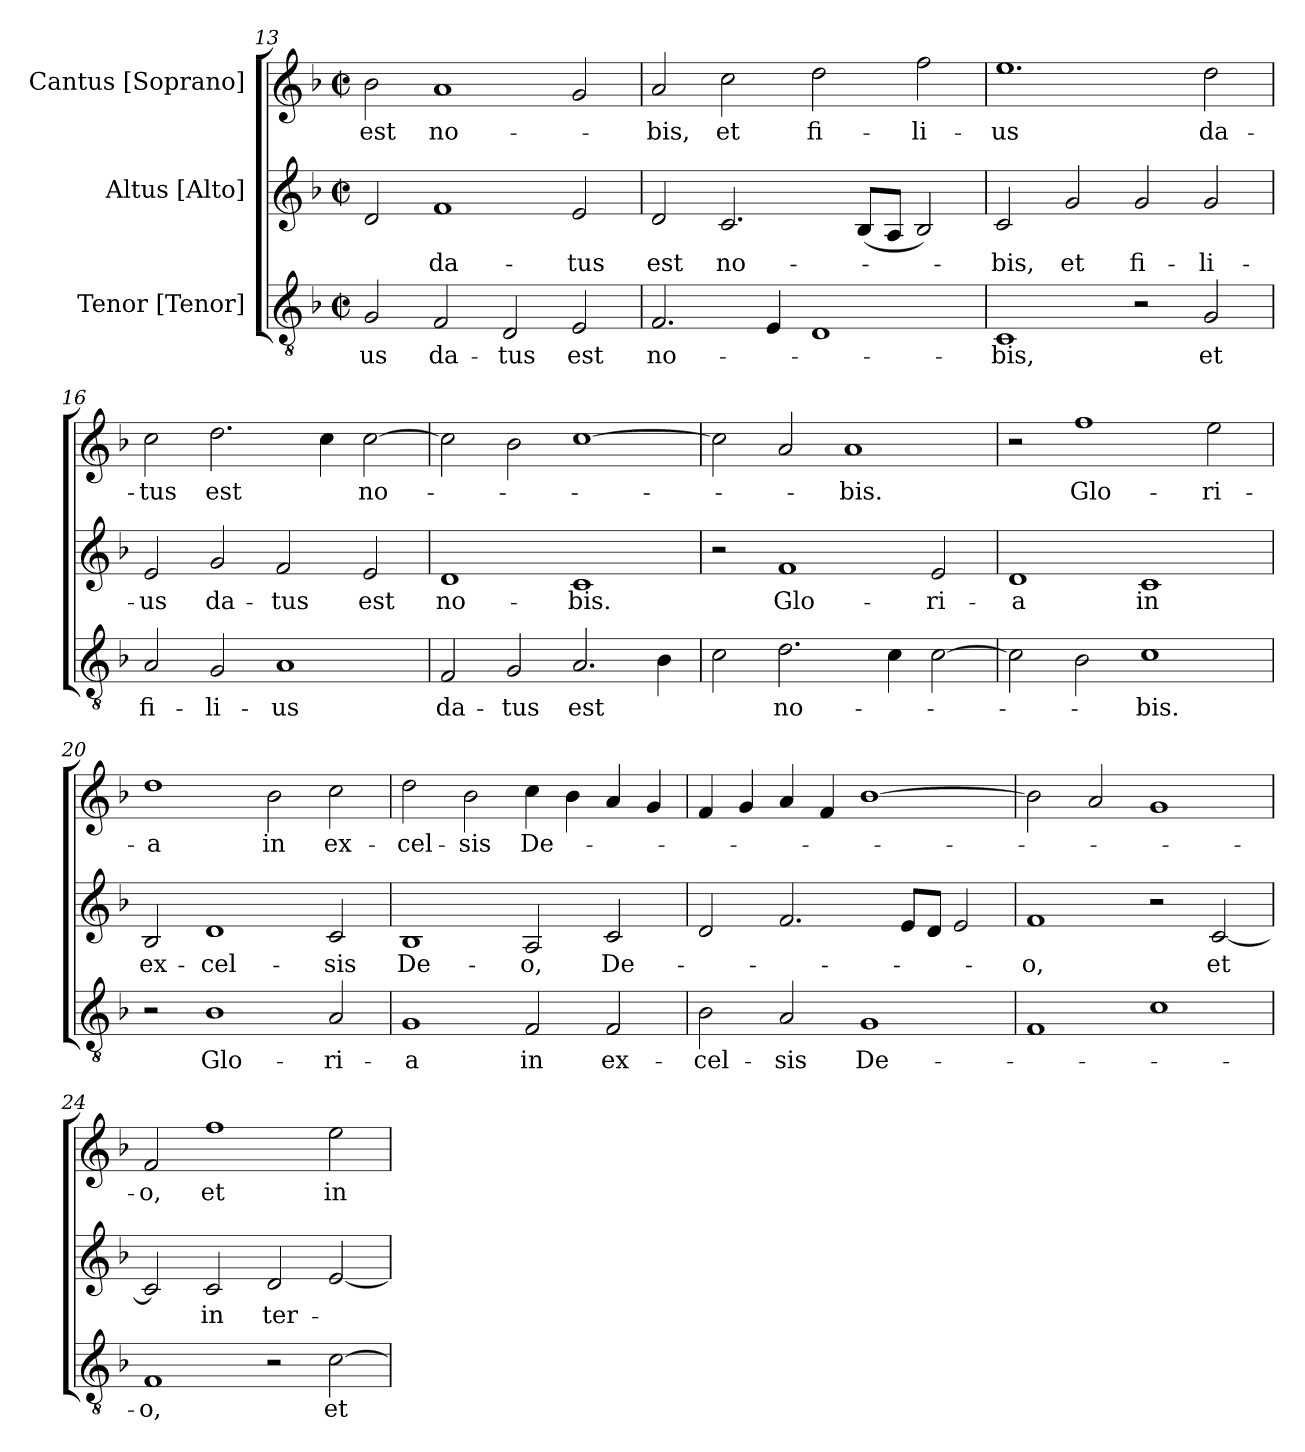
**kern	**text	**kern	**text	**kern	**text
*part3	*part3	*part2	*part2	*part1	*part1
*staff3	*staff3	*staff2	*staff2	*staff1	*staff1
*I"Tenor [Tenor]	*	*I"Altus [Alto]	*	*I"Cantus [Soprano]	*
*clefGv2	*	*clefG2	*	*clefG2	*
*k[b-]	*	*k[b-]	*	*k[b-]	*
*F:	*	*F:	*	*F:	*
*M2/2	*	*M2/2	*	*M2/2	*
*met(c|)	*	*met(c|)	*	*met(c|)	*
=13	=13	=13	=13	=13	=13
!	!LO:LY:b	!	!	!	!LO:LY:b
2G/	-us	2d/	.	2b-\	est
!	!LO:LY:b	!	!LO:LY:b	!	!LO:LY:b
2F/	da-	1f	da-	1a	no-
!	!LO:LY:b	!	!	!	!
2D/	-tus	.	.	.	.
!	!LO:LY:b	!	!LO:LY:b	!	!
2E/	est	2e/	-tus	2g/	.
=14	=14	=14	=14	=14	=14
!	!LO:LY:b	!	!LO:LY:b	!	!LO:LY:b
2.F/	no-	2d/	est	2a/	-bis,
!	!	!	!LO:LY:b	!	!LO:LY:b
.	.	2.c/	no-	2cc\	et
4E/	.	.	.	.	.
!	!	!	!	!	!LO:LY:b
1D	.	.	.	2dd\	fi-
.	.	(>8B-/L	.	.	.
.	.	8A/J	.	.	.
!	!	!	!	!	!LO:LY:b
.	.	2B-/)	.	2ff\	-li-
=15	=15	=15	=15	=15	=15
!	!LO:LY:b	!	!LO:LY:b	!	!LO:LY:b
1C	-bis,	2c/	-bis,	1.ee	-us
!	!	!	!LO:LY:b	!	!
.	.	2g/	et	.	.
!	!	!	!LO:LY:b	!	!
2r	.	2g/	fi-	.	.
!	!LO:LY:b	!	!LO:LY:b	!	!LO:LY:b
2G/	et	2g/	-li-	2dd\	da-
=16	=16	=16	=16	=16	=16
!	!LO:LY:b	!	!LO:LY:b	!	!LO:LY:b
2A/	fi-	2e/	-us	2cc\	-tus
!	!LO:LY:b	!	!LO:LY:b	!	!LO:LY:b
2G/	-li-	2g/	da-	2.dd\	est
!	!LO:LY:b	!	!LO:LY:b	!	!
1A	-us	2f/	-tus	.	.
.	.	.	.	4cc\	.
!	!	!	!LO:LY:b	!	!LO:LY:b
.	.	2e/	est	[>2cc\	no-
=17	=17	=17	=17	=17	=17
!	!LO:LY:b	!	!LO:LY:b	!	!
2F/	da-	1d	no-	2cc\]	.
!	!LO:LY:b	!	!	!	!
2G/	-tus	.	.	2b-\	.
!	!LO:LY:b	!	!LO:LY:b	!	!
2.A/	est	1c	-bis.	[<1cc	.
4B-\	.	.	.	.	.
!!LO:LB:g=z
=18	=18	=18	=18	=18	=18
2c\	.	2r	.	2cc\]	.
!	!LO:LY:b	!	!LO:LY:b	!	!
2.d\	no-	1f	Glo-	2a/	.
!	!	!	!	!	!LO:LY:b
.	.	.	.	1a	-bis.
4c\	.	.	.	.	.
!	!	!	!LO:LY:b	!	!
[>2c\	.	2e/	-ri-	.	.
=19	=19	=19	=19	=19	=19
!	!	!	!LO:LY:b	!	!
2c\]	.	1d	-a	2r	.
!	!	!	!	!	!LO:LY:b
2B-\	.	.	.	1ff	Glo-
!	!LO:LY:b	!	!LO:LY:b	!	!
1c	-bis.	1c	in	.	.
!	!	!	!	!	!LO:LY:b
.	.	.	.	2ee\	-ri-
=20	=20	=20	=20	=20	=20
!	!	!	!LO:LY:b	!	!LO:LY:b
2r	.	2B-/	ex-	1dd	-a
!	!LO:LY:b	!	!LO:LY:b	!	!
1B-	Glo-	1d	-cel-	.	.
!	!	!	!	!	!LO:LY:b
.	.	.	.	2b-\	in
!	!LO:LY:b	!	!LO:LY:b	!	!LO:LY:b
2A/	-ri-	2c/	-sis	2cc\	ex-
=21	=21	=21	=21	=21	=21
!	!LO:LY:b	!	!LO:LY:b	!	!LO:LY:b
1G	-a	1B-	De-	2dd\	-cel-
!	!	!	!	!	!LO:LY:b
.	.	.	.	2b-\	-sis
!	!LO:LY:b	!	!LO:LY:b	!	!LO:LY:b
2F/	in	2A/	-o,	4cc\	De-
.	.	.	.	4b-\	.
!	!LO:LY:b	!	!LO:LY:b	!	!
2F/	ex-	2c/	De-	4a/	.
.	.	.	.	4g/	.
=22	=22	=22	=22	=22	=22
!	!LO:LY:b	!	!	!	!
2B-\	-cel-	2d/	.	4f/	.
.	.	.	.	4g/	.
!	!LO:LY:b	!	!	!	!
2A/	-sis	2.f/	.	4a/	.
.	.	.	.	4f/	.
!	!LO:LY:b	!	!	!	!
1G	De-	.	.	[>1b-	.
.	.	8e/L	.	.	.
.	.	8d/J	.	.	.
.	.	2e/	.	.	.
=23	=23	=23	=23	=23	=23
!	!	!	!LO:LY:b	!	!
1F	.	1f	-o,	2b-\]	.
.	.	.	.	2a/	.
1c	.	2r	.	1g	.
!	!	!	!LO:LY:b	!	!
.	.	[<2c/	et	.	.
!!LO:PB:g=z
=24	=24	=24	=24	=24	=24
!	!LO:LY:b	!	!	!	!LO:LY:b
1F	-o,	2c/]	.	2f/	-o,
!	!	!	!LO:LY:b	!	!LO:LY:b
.	.	2c/	in	1ff	et
!	!	!	!LO:LY:b	!	!
2r	.	2d/	ter-	.	.
!	!LO:LY:b	!	!	!	!LO:LY:b
[>2c\	et	[<2e/	.	2ee\	in
=	=	=	=	=	=
*-	*-	*-	*-	*-	*-
